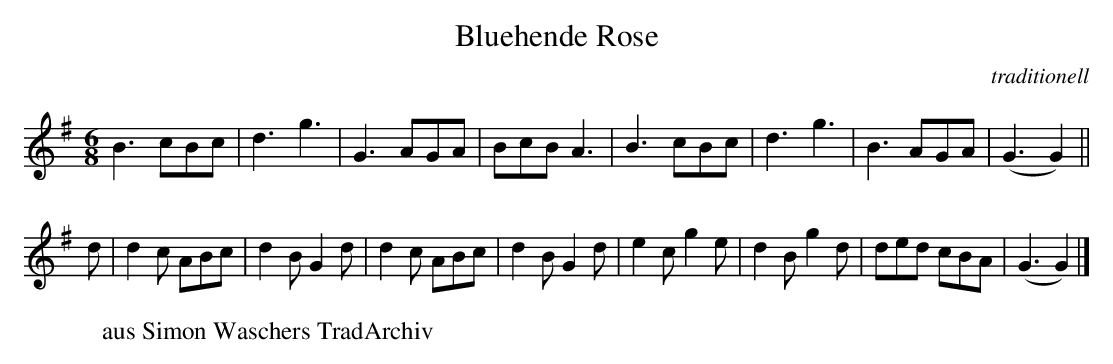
X:1
T:Bluehende Rose
C:traditionell
M:6/8
L:1/8
K:G
B3 cBc | d3 g3 | G3 AGA | BcB A3 |\
B3 cBc | d3 g3 | B3 AGA | (G3 G2) ||
d |\
d2c ABc | d2B G2d | d2c ABc | d2B G2d |\
e2c g2e | d2B g2d | ded cBA |  (G3 G2) |]
W:aus Simon Waschers TradArchiv
